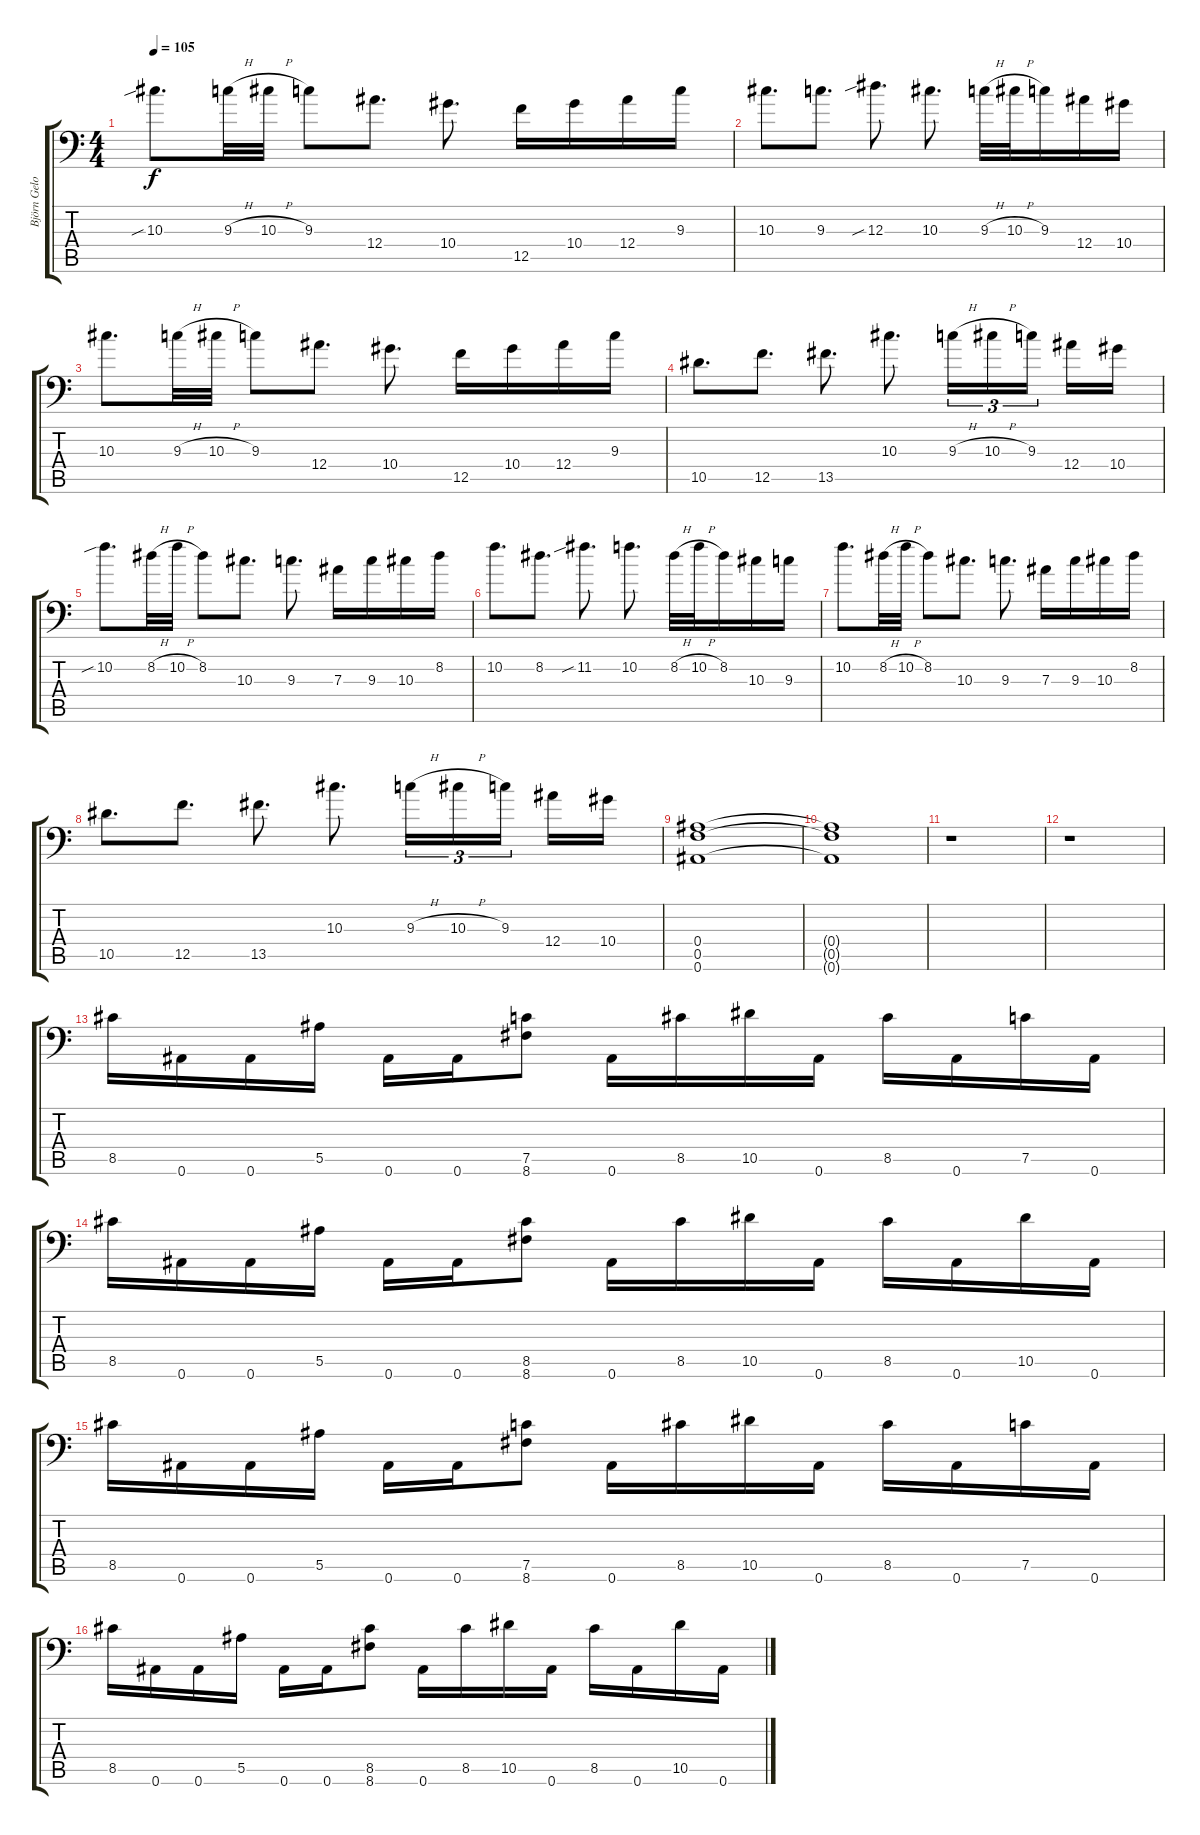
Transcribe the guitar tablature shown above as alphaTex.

\track ("Björn Gelotte" "Björn Gelo") {instrument distortionguitar}
\staff {score tabs}
\tuning (C4 G3 Eb3 Bb2 F2 Bb1) {hide}
\ts (4 4)
\tempo 105
\clef f4
\ks c
10.3{sib}.8{d dy f} 9.3{h}.32 10.3{h}.32 9.3.8 12.4.8{d} 10.4.8{d} 12.5.16 10.4.16 12.4.16 9.3.16 |
10.3.8{d} 9.3.8{d} 12.3{sib}.8{d} 10.3.8{d} 9.3{h}.32 10.3{h}.32 9.3.16 12.4.16 10.4.16 |
10.3.8{d} 9.3{h}.32 10.3{h}.32 9.3.8 12.4.8{d} 10.4.8{d} 12.5.16 10.4.16 12.4.16 9.3.16 |
10.5.8{d} 12.5.8{d} 13.5.8{d} 10.3.8{d} 9.3{h}.16{tu (3 2)} 10.3{h}.16{tu (3 2)} 9.3.16{tu (3 2) beam splitsecondary} 12.4.16 10.4.16 |
10.2{sib}.8{d} 8.2{h}.32 10.2{h}.32 8.2.8 10.3.8{d} 9.3.8{d} 7.3.16 9.3.16 10.3.16 8.2.16 |
10.2.8{d} 8.2.8{d} 11.2{sib}.8{d} 10.2.8{d} 8.2{h}.32 10.2{h}.32 8.2.16 10.3.16 9.3.16 |
10.2.8{d} 8.2{h}.32 10.2{h}.32 8.2.8 10.3.8{d} 9.3.8{d} 7.3.16 9.3.16 10.3.16 8.2.16 |
10.5.8{d} 12.5.8{d} 13.5.8{d} 10.3.8{d} 9.3{h}.16{tu (3 2)} 10.3{h}.16{tu (3 2)} 9.3.16{tu (3 2) beam splitsecondary} 12.4.16 10.4.16 |
(0.4 0.5 0.6).1{volume 16 instrument distortionguitar} |
(0.4{t} 0.5{t} 0.6{t}).1 |
r.1 |
r.1 |
8.5.16 0.6.16 0.6.16 5.5.16 0.6.16 0.6.16 (7.5 8.6).8 0.6.16 8.5.16 10.5.16 0.6.16 8.5.16 0.6.16 7.5.16 0.6.16 |
8.5.16 0.6.16 0.6.16 5.5.16 0.6.16 0.6.16 (8.5 8.6).8 0.6.16 8.5.16 10.5.16 0.6.16 8.5.16 0.6.16 10.5.16 0.6.16 |
8.5.16 0.6.16 0.6.16 5.5.16 0.6.16 0.6.16 (7.5 8.6).8 0.6.16 8.5.16 10.5.16 0.6.16 8.5.16 0.6.16 7.5.16 0.6.16 |
8.5.16 0.6.16 0.6.16 5.5.16 0.6.16 0.6.16 (8.5 8.6).8 0.6.16 8.5.16 10.5.16 0.6.16 8.5.16 0.6.16 10.5.16 0.6.16
